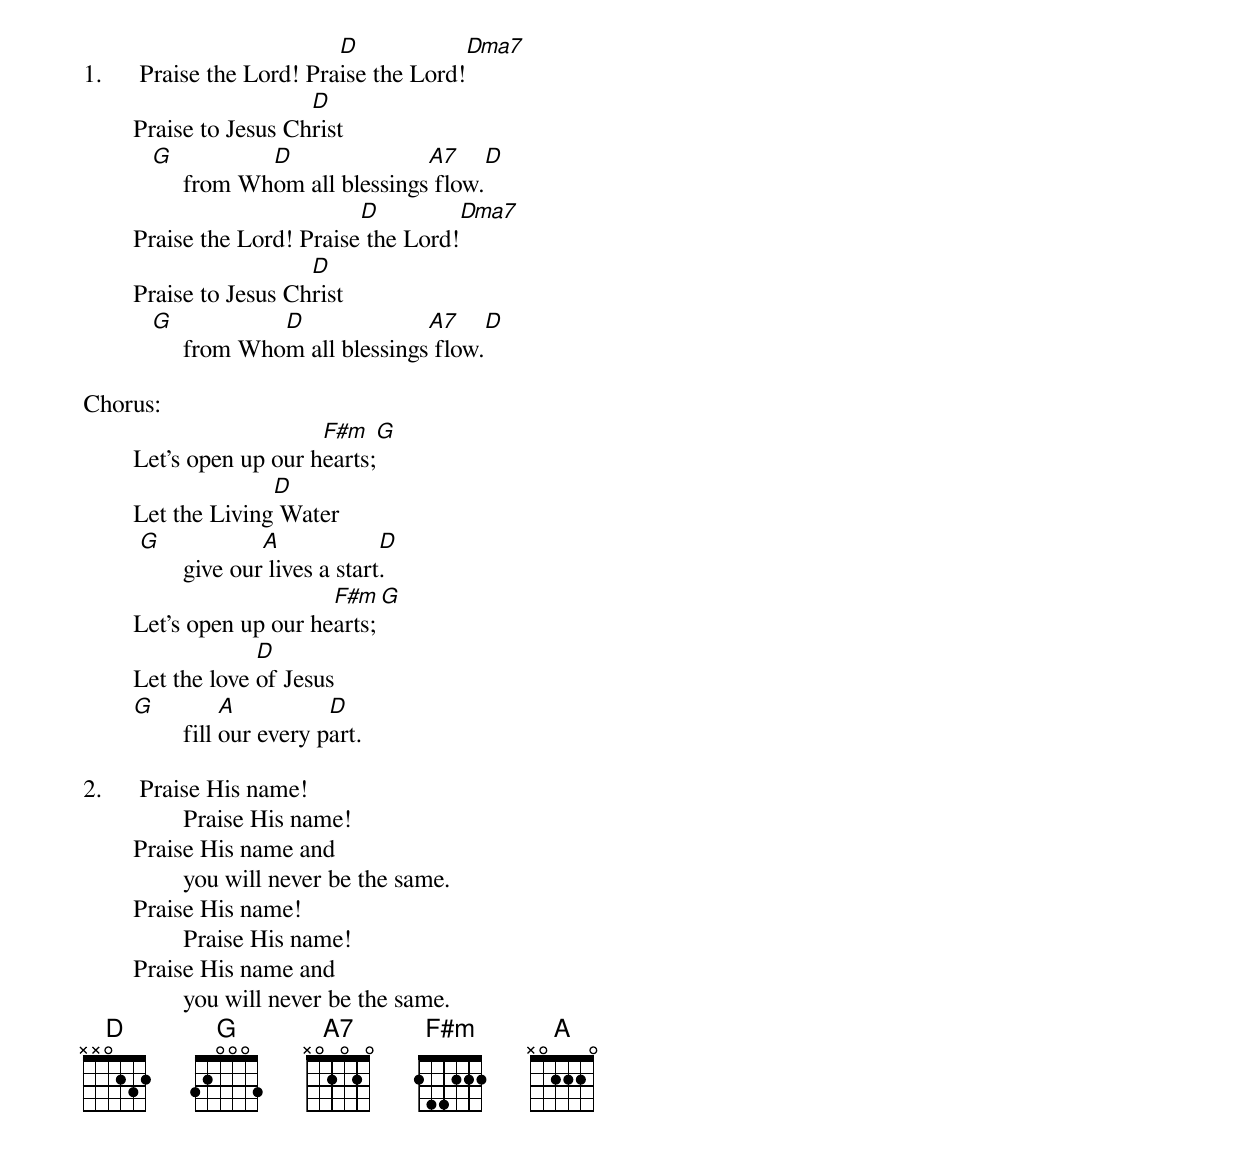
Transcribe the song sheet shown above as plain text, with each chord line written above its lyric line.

                            D                               Dma7
1.	Praise the Lord! Praise the Lord!
                          D
	Praise to Jesus Christ
           G           D               A7              D
		from Whom all blessings flow.
	                       D                                Dma7
	Praise the Lord! Praise the Lord!
                          D
	Praise to Jesus Christ
           G            D              A7              D
		from Whom all blessings flow.

Chorus:
                           F#m         G
	Let’s open up our hearts;
                      D
	Let the Living Water
         G              A             D
		give our lives a start.
                            F#m        G
	Let’s open up our hearts;
                     D
	Let the love of Jesus
        G            A          D
		fill our every part.

2.	Praise His name!
		Praise His name!
	Praise His name and
		you will never be the same.
	Praise His name!
		Praise His name!
	Praise His name and
		you will never be the same.
